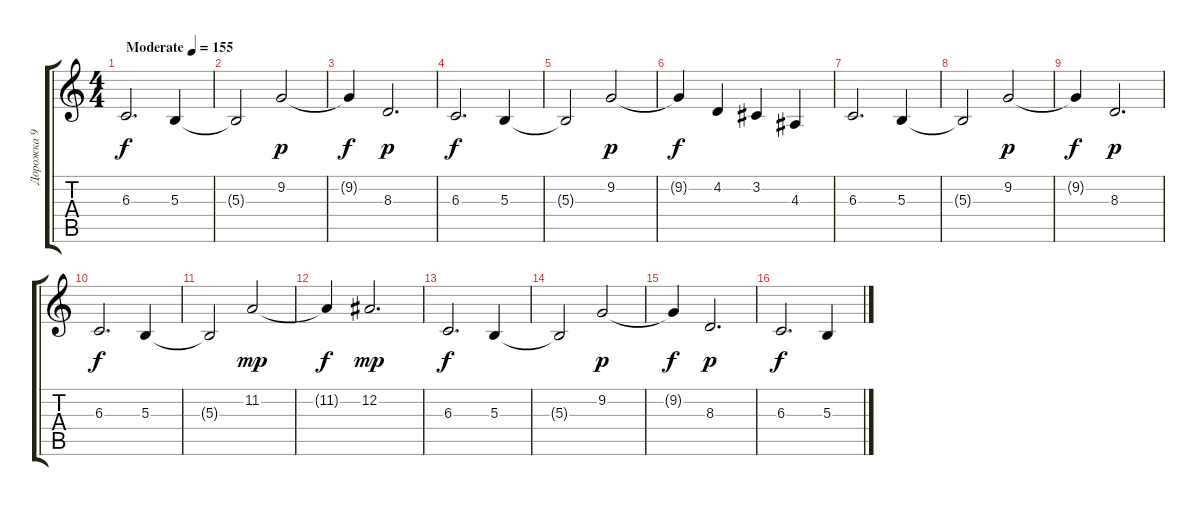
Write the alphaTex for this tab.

\track ("Дорожка 9" "Дорожка 9") {instrument pad7halo}
\staff {score tabs}
\tuning (Eb4 Bb3 Gb3 Db3 Ab2 Eb2) {hide}
\ts (4 4)
\tempo (155 "Moderate")
\clef g2
\ks c
6.3.2{d dy f instrument pad7halo} 5.3.4 |
5.3{t}.2 9.2.2{dy p} |
9.2{t}.4{dy f} 8.3.2{d dy p} |
6.3.2{d dy f} 5.3.4 |
5.3{t}.2 9.2.2{dy p} |
9.2{t}.4{dy f} 4.2.4 3.2.4 4.3.4 |
6.3.2{d} 5.3.4 |
5.3{t}.2 9.2.2{dy p} |
9.2{t}.4{dy f} 8.3.2{d dy p} |
6.3.2{d dy f} 5.3.4 |
5.3{t}.2 11.2.2{dy mp} |
11.2{t}.4{dy f} 12.2.2{d dy mp} |
6.3.2{d dy f} 5.3.4 |
5.3{t}.2 9.2.2{dy p} |
9.2{t}.4{dy f} 8.3.2{d dy p} |
6.3.2{d dy f} 5.3.4
